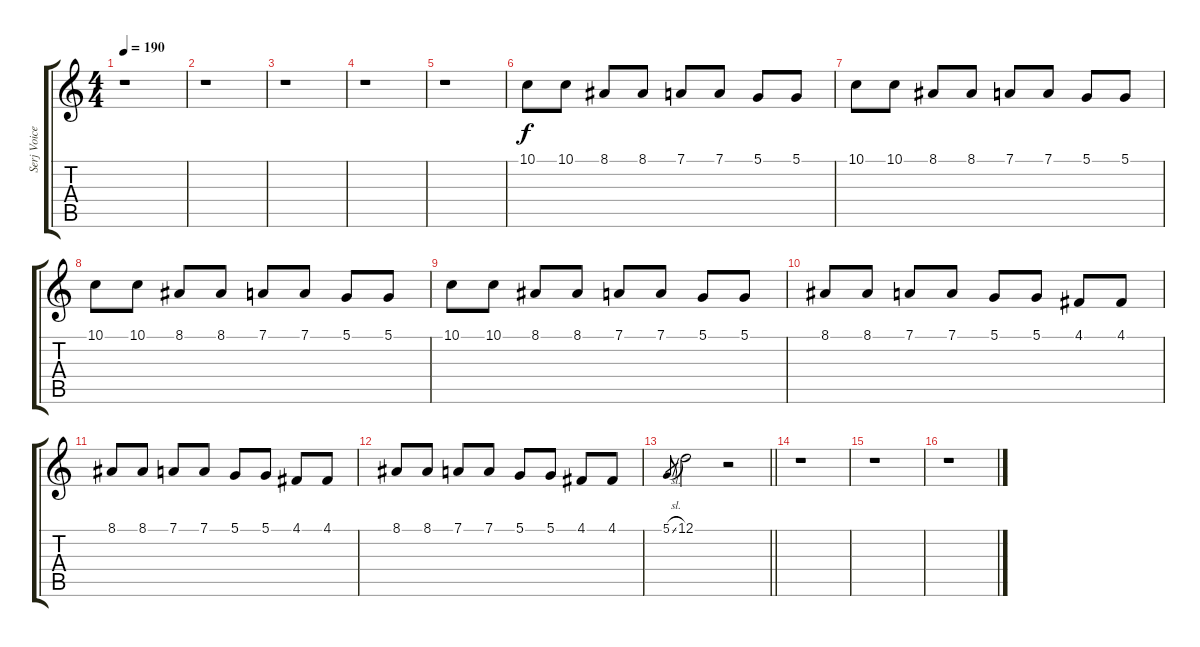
\track ("Serj Voice" "Serj Voice") {instrument oboe}
\staff {score tabs}
\tuning (D4 A3 F3 C3 G2 C2) {hide}
\ts (4 4)
\tempo 190
\clef g2
\ks c
r.1{dy f} |
r.1 |
r.1 |
r.1 |
r.1 |
10.1.8{volume 12} 10.1.8 8.1.8 8.1.8 7.1.8 7.1.8 5.1.8 5.1.8 |
10.1.8 10.1.8 8.1.8 8.1.8 7.1.8 7.1.8 5.1.8 5.1.8 |
10.1.8 10.1.8 8.1.8 8.1.8 7.1.8 7.1.8 5.1.8 5.1.8 |
10.1.8 10.1.8 8.1.8 8.1.8 7.1.8 7.1.8 5.1.8 5.1.8 |
8.1.8 8.1.8 7.1.8 7.1.8 5.1.8 5.1.8 4.1.8 4.1.8 |
8.1.8 8.1.8 7.1.8 7.1.8 5.1.8 5.1.8 4.1.8 4.1.8 |
8.1.8 8.1.8 7.1.8 7.1.8 5.1.8 5.1.8 4.1.8 4.1.8 |
\barLineRight lightlight
5.1{sl}.8{gr} 12.1.2 r.2 |
\section ("" "")
r.1 |
r.1 |
r.1
